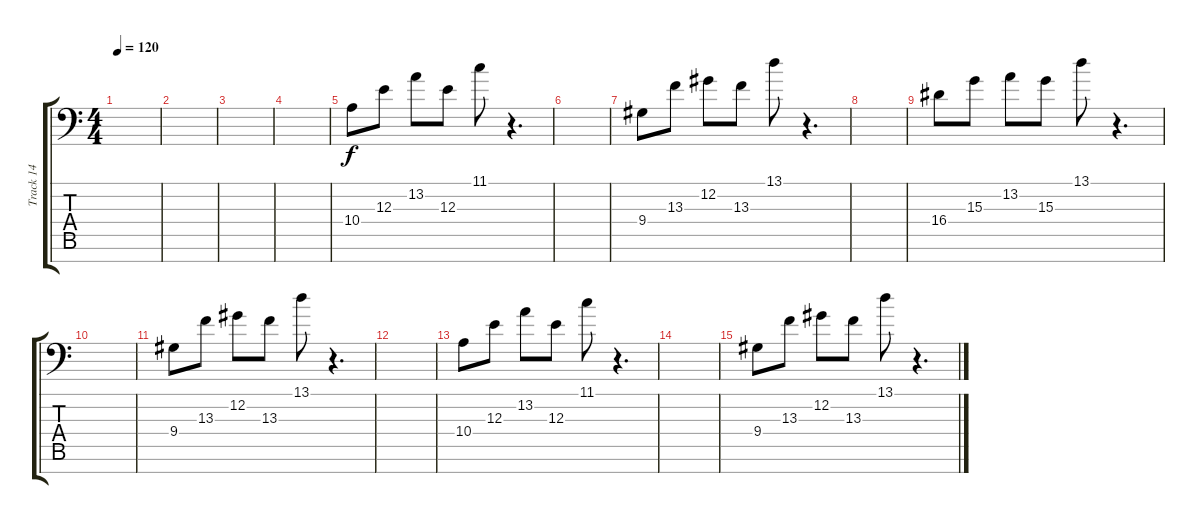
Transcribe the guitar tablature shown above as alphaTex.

\track ("Track 14" "Track 14") {instrument fx5brightness}
\staff {score tabs}
\tuning (Db4 Ab3 E3 B2 Gb2 Db2 Ab1) {hide}
\ts (4 4)
\tempo 120
\clef f4
\ks c
|
|
|
|
10.4.8{volume 9} 12.3.8 13.2.8 12.3.8 11.1.8 r.4{d} |
|
9.4.8 13.3.8 12.2.8 13.3.8 13.1.8 r.4{d} |
|
16.4.8 15.3.8 13.2.8 15.3.8 13.1.8 r.4{d} |
|
9.4.8 13.3.8 12.2.8 13.3.8 13.1.8 r.4{d} |
|
10.4.8{volume 9} 12.3.8 13.2.8 12.3.8 11.1.8 r.4{d} |
|
9.4.8 13.3.8 12.2.8 13.3.8 13.1.8 r.4{d}
